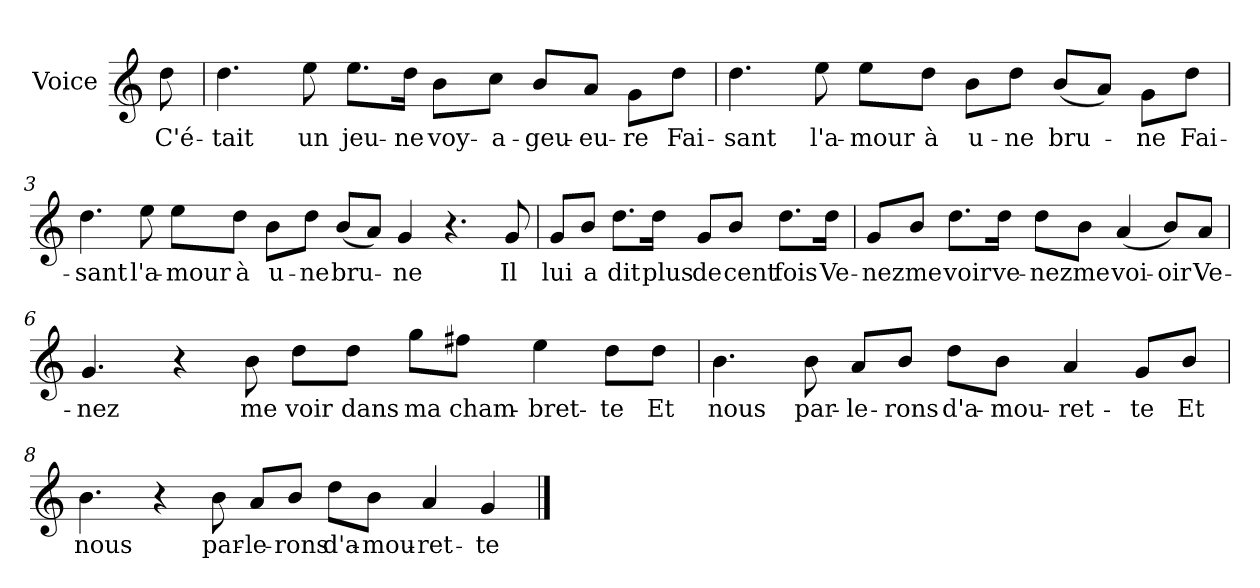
**kern	**text
*part1	*part1
*staff1	*staff1
*I"Voice	*
*I'V	*
*clefG2	*
*k[]	*
*C:	*
=	=
8dd\	C'é-
=1	=1
4.dd\	-tait
8ee\	un
8.ee\L	jeu-
16dd\Jk	-ne
8b\L	voy-
8cc\J	-a-
8b/L	-geu-
8a/J	-eu-
8g\L	-re
8dd\J	Fai-
=2	=2
4.dd\	-sant
8ee\	l'a-
8ee\L	-mour
8dd\J	à
8b\L	u-
8dd\J	-ne
(<8b/L	bru-
8a/J)	.
8g\L	-ne
8dd\J	Fai-
!!LO:LB:g=z
=3	=3
4.dd\	-sant
8ee\	l'a-
8ee\L	-mour
8dd\J	à
8b\L	u-
8dd\J	-ne
(<8b/L	bru-
8a/J)	.
4g/	-ne
4.r	.
8g/	Il
=4	=4
8g/L	lui
8b/J	a
8.dd\L	dit
16dd\Jk	plus
8g/L	de
8b/J	cent
8.dd\L	fois
16dd\Jk	Ve-
!!LO:LB:g=z
=5	=5
8g/L	-nez
8b/J	me
8.dd\L	voir
16dd\Jk	ve-
8dd\L	-nez
8b\J	me
(<4a/	voi-
8b/L)	-oir
8a/J	Ve-
=6	=6
4.g/	-nez
4r	.
8b\	me
8dd\L	voir
8dd\J	dans
8gg\L	ma
8ff#X\J	cham-
4ee\	-bret-
8dd\L	-te
8dd\J	Et
!!LO:LB:g=z
=7	=7
4.b\	nous
8b\	par-
8a/L	-le-
8b/J	-rons
8dd\L	d'a-
8b\J	-mou-
4a/	-ret-
8g/L	-te
8b/J	Et
=8	=8
4.b\	nous
4r	.
8b\	par-
8a/L	-le-
8b/J	-rons
8dd\L	d'a-
8b\J	-mou-
4a/	-ret-
4g/	-te
==	==
*-	*-
